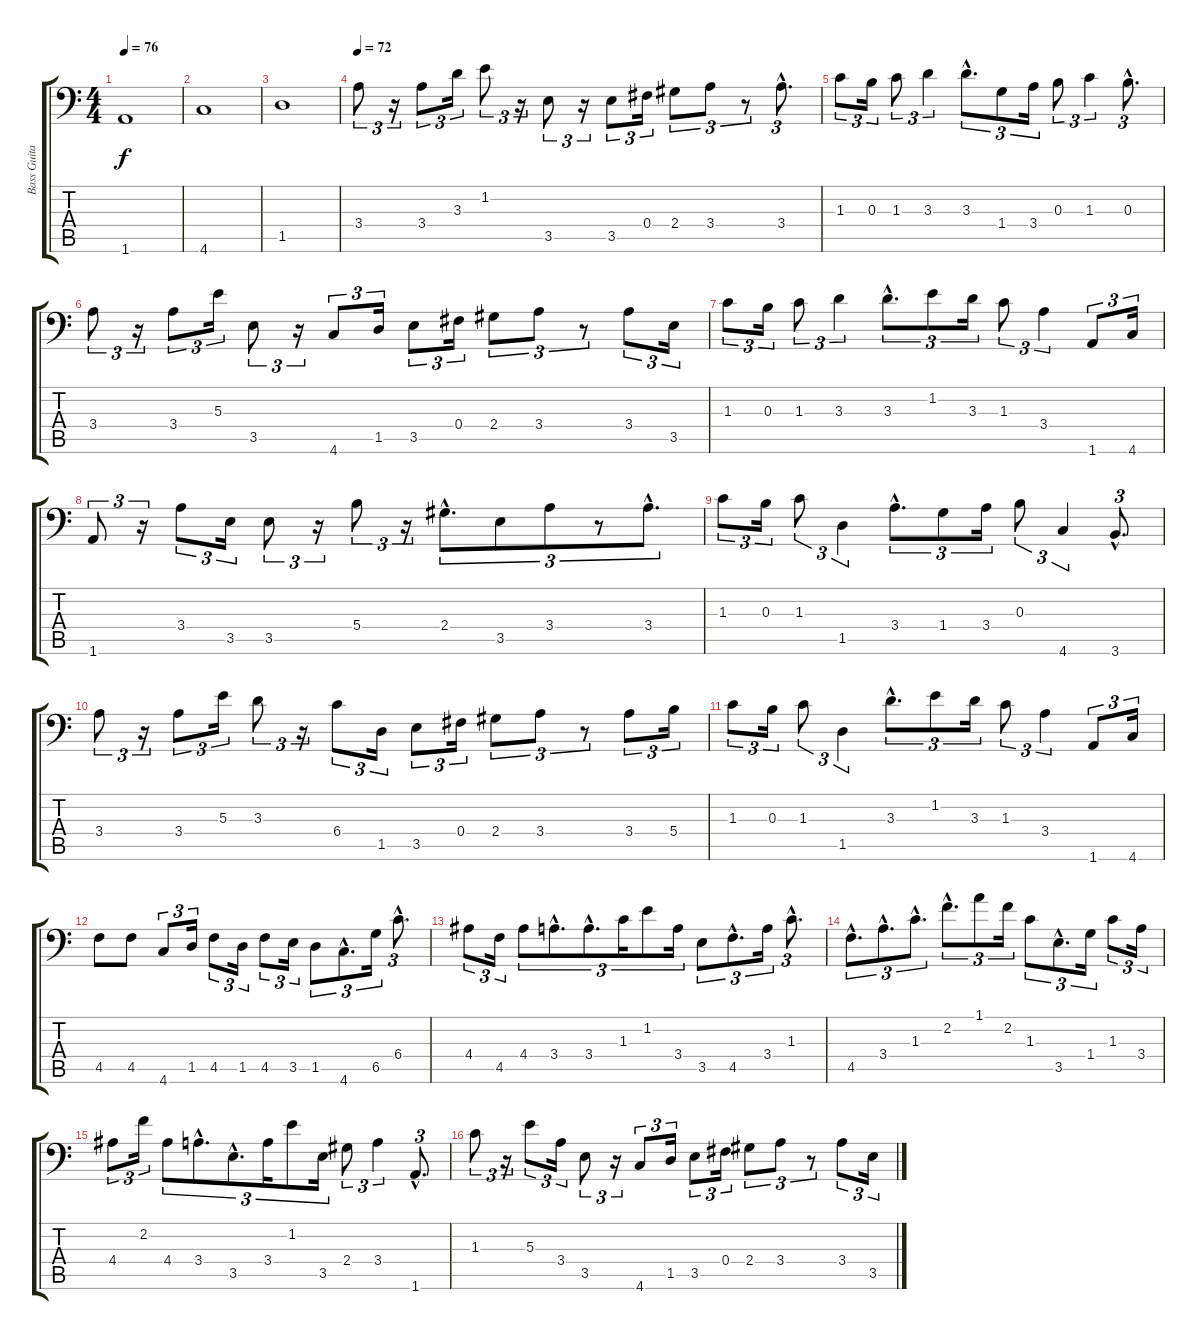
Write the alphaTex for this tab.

\track ("Bass Guitar" "Bass Guita") {instrument electricbassfinger}
\staff {score tabs}
\tuning (Ab3 Eb3 B2 Gb2 Db2 Ab1) {hide}
\ts (4 4)
\tempo 76
\clef f4
\ks c
1.6.1{dy f} |
4.6.1 |
1.5.1 |
\tempo 72
3.4.8{tu (3 2)} r.16{tu (3 2)} 3.4.8{tu (3 2)} 3.3.16{tu (3 2)} 1.2.8{tu (3 2)} r.16{tu (3 2)} 3.5.8{tu (3 2)} r.16{tu (3 2)} 3.5.8{tu (3 2)} 0.4.16{tu (3 2)} 2.4.8{tu (3 2)} 3.4.8{tu (3 2)} r.8{tu (3 2)} 3.4{hac}.8{d tu (3 2)} |
1.3.8{tu (3 2)} 0.3.16{tu (3 2)} 1.3.8{tu (3 2)} 3.3.4{tu (3 2)} 3.3{hac}.8{d tu (3 2)} 1.4.8{tu (3 2)} 3.4.16{tu (3 2)} 0.3.8{tu (3 2)} 1.3.4{tu (3 2)} 0.3{hac}.8{d tu (3 2)} |
3.4.8{tu (3 2)} r.16{tu (3 2)} 3.4.8{tu (3 2)} 5.3.16{tu (3 2)} 3.5.8{tu (3 2)} r.16{tu (3 2)} 4.6.8{tu (3 2)} 1.5.16{tu (3 2)} 3.5.8{tu (3 2)} 0.4.16{tu (3 2)} 2.4.8{tu (3 2)} 3.4.8{tu (3 2)} r.8{tu (3 2)} 3.4.8{tu (3 2)} 3.5.16{tu (3 2)} |
1.3.8{tu (3 2)} 0.3.16{tu (3 2)} 1.3.8{tu (3 2)} 3.3.4{tu (3 2)} 3.3{hac}.8{d tu (3 2)} 1.2.8{tu (3 2)} 3.3.16{tu (3 2)} 1.3.8{tu (3 2)} 3.4.4{tu (3 2)} 1.6.8{tu (3 2)} 4.6.16{tu (3 2)} |
1.6.8{tu (3 2)} r.16{tu (3 2)} 3.4.8{tu (3 2)} 3.5.16{tu (3 2)} 3.5.8{tu (3 2)} r.16{tu (3 2)} 5.4.8{tu (3 2)} r.16{tu (3 2)} 2.4{hac}.8{d tu (3 2)} 3.5.8{tu (3 2)} 3.4.8{tu (3 2)} r.8{tu (3 2)} 3.4{hac}.8{d tu (3 2)} |
1.3.8{tu (3 2)} 0.3.16{tu (3 2)} 1.3.8{tu (3 2)} 1.5.4{tu (3 2)} 3.4{hac}.8{d tu (3 2)} 1.4.8{tu (3 2)} 3.4.16{tu (3 2)} 0.3.8{tu (3 2)} 4.6.4{tu (3 2)} 3.6{hac}.8{d tu (3 2)} |
3.4.8{tu (3 2)} r.16{tu (3 2)} 3.4.8{tu (3 2)} 5.3.16{tu (3 2)} 3.3.8{tu (3 2)} r.16{tu (3 2)} 6.4.8{tu (3 2)} 1.5.16{tu (3 2)} 3.5.8{tu (3 2)} 0.4.16{tu (3 2)} 2.4.8{tu (3 2)} 3.4.8{tu (3 2)} r.8{tu (3 2)} 3.4.8{tu (3 2)} 5.4.16{tu (3 2)} |
1.3.8{tu (3 2)} 0.3.16{tu (3 2)} 1.3.8{tu (3 2)} 1.5.4{tu (3 2)} 3.3{hac}.8{d tu (3 2)} 1.2.8{tu (3 2)} 3.3.16{tu (3 2)} 1.3.8{tu (3 2)} 3.4.4{tu (3 2)} 1.6.8{tu (3 2)} 4.6.16{tu (3 2)} |
4.5.8 4.5.8 4.6.8{tu (3 2)} 1.5.16{tu (3 2)} 4.5.8{tu (3 2)} 1.5.16{tu (3 2)} 4.5.8{tu (3 2)} 3.5.16{tu (3 2)} 1.5.8{tu (3 2)} 4.6{hac}.8{d tu (3 2)} 6.5.16{tu (3 2)} 6.4{hac}.8{d tu (3 2)} |
4.4.8{tu (3 2)} 4.5.16{tu (3 2)} 4.4.8{tu (3 2)} 3.4{hac}.8{d tu (3 2)} 3.4{hac}.8{d tu (3 2)} 1.3.16{tu (3 2)} 1.2.8{tu (3 2)} 3.4.16{tu (3 2)} 3.5.8{tu (3 2)} 4.5{hac}.8{d tu (3 2)} 3.4.16{tu (3 2)} 1.3{hac}.8{d tu (3 2)} |
4.5{hac}.8{d tu (3 2)} 3.4{hac}.8{d tu (3 2)} 1.3{hac}.8{d tu (3 2)} 2.2{hac}.8{d tu (3 2)} 1.1.8{tu (3 2)} 2.2.16{tu (3 2)} 1.3.8{tu (3 2)} 3.5{hac}.8{d tu (3 2)} 1.4.16{tu (3 2)} 1.3.8{tu (3 2)} 3.4.16{tu (3 2)} |
4.4.8{tu (3 2)} 2.2.16{tu (3 2)} 4.4.8{tu (3 2)} 3.4{hac}.8{d tu (3 2)} 3.5{hac}.8{d tu (3 2)} 3.4.16{tu (3 2)} 1.2.8{tu (3 2)} 3.5.16{tu (3 2)} 2.4.8{tu (3 2)} 3.4.4{tu (3 2)} 1.6{hac}.8{d tu (3 2)} |
1.3.8{tu (3 2)} r.16{tu (3 2)} 5.3.8{tu (3 2)} 3.4.16{tu (3 2)} 3.5.8{tu (3 2)} r.16{tu (3 2)} 4.6.8{tu (3 2)} 1.5.16{tu (3 2)} 3.5.8{tu (3 2)} 0.4.16{tu (3 2)} 2.4.8{tu (3 2)} 3.4.8{tu (3 2)} r.8{tu (3 2)} 3.4.8{tu (3 2)} 3.5.16{tu (3 2)}
